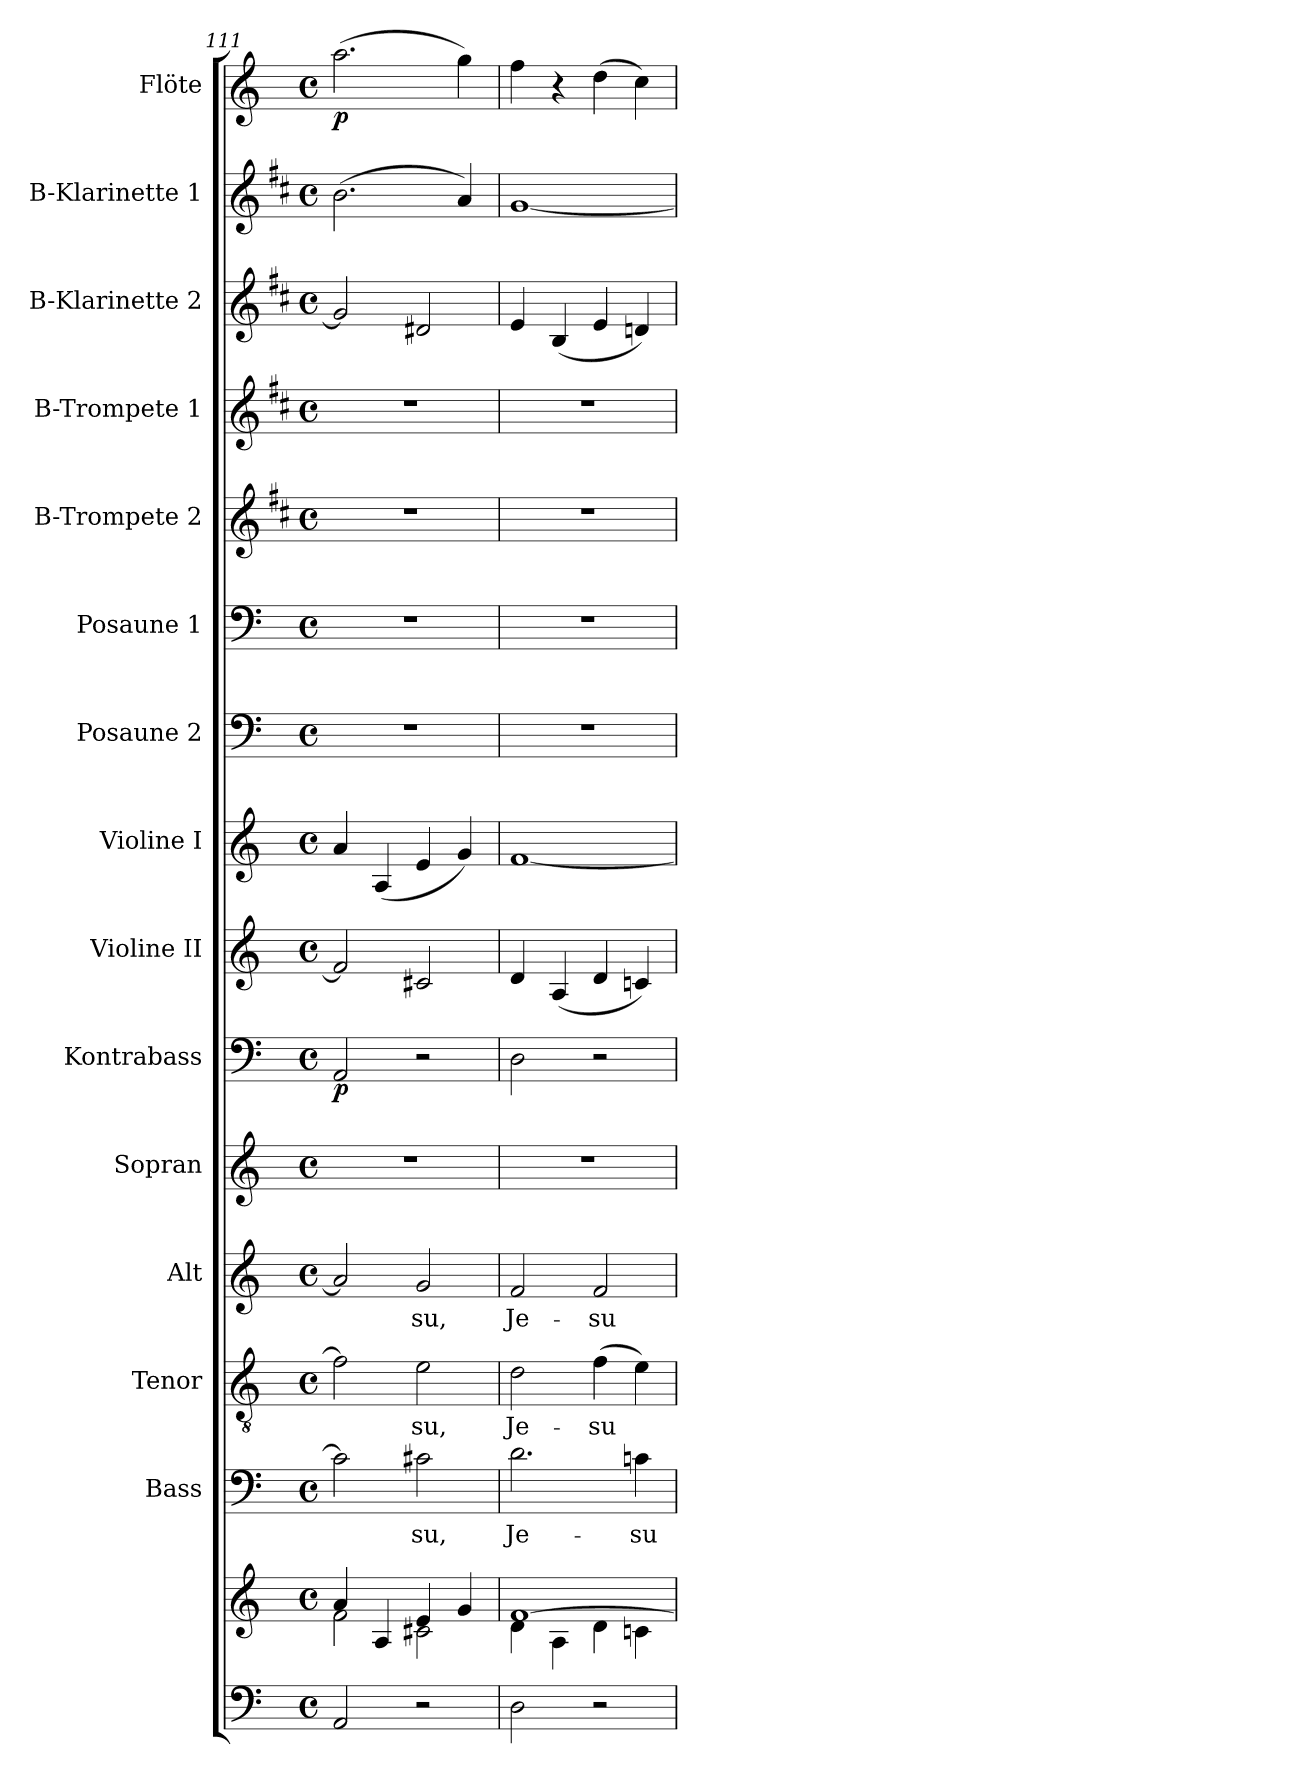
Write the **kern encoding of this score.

**kern	**kern	**kern	**text	**kern	**text	**kern	**text	**kern	**kern	**dynam	**kern	**kern	**kern	**kern	**kern	**kern	**kern	**kern	**kern	**dynam
*part15	*part15	*part14	*part14	*part13	*part13	*part12	*part12	*part11	*part10	*part10	*part9	*part8	*part7	*part6	*part5	*part4	*part3	*part2	*part1	*part1
*staff16	*staff15	*staff14	*staff14	*staff13	*staff13	*staff12	*staff12	*staff11	*staff10	*staff10	*staff9	*staff8	*staff7	*staff6	*staff5	*staff4	*staff3	*staff2	*staff1	*staff1
*	*	*I"Bass	*	*I"Tenor	*	*I"Alt	*	*I"Sopran	*I"Kontrabass	*	*I"Violine II	*I"Violine I	*I"Posaune 2	*I"Posaune 1	*I"B-Trompete 2	*I"B-Trompete 1	*I"B-Klarinette 2	*I"B-Klarinette 1	*I"Flöte	*
*	*	*I'B.	*	*I'T.	*	*I'A.	*	*I'S.	*I'Kb.	*	*I'Vl. II	*I'Vl. I	*I'Pos. 2	*I'Pos. 1	*I'B Trp. 2	*I'B Trp. 1	*I'B Kl. 2	*I'B Kl. 1	*I'Fl.	*
*clefF4	*clefG2	*clefF4	*	*clefGv2	*	*clefG2	*	*clefG2	*clefF4	*	*clefG2	*clefG2	*clefF4	*clefF4	*clefG2	*clefG2	*clefG2	*clefG2	*clefG2	*
*	*	*	*	*	*	*	*	*	*ITrd7c12	*	*	*	*	*	*ITrd1c2	*ITrd1c2	*ITrd1c2	*ITrd1c2	*	*
*k[]	*k[]	*k[]	*	*k[]	*	*k[]	*	*k[]	*k[]	*	*k[]	*k[]	*k[]	*k[]	*k[]	*k[]	*k[]	*k[]	*k[]	*
*C:	*C:	*C:	*	*C:	*	*C:	*	*C:	*C:	*	*C:	*C:	*C:	*C:	*C:	*C:	*C:	*C:	*C:	*
*M4/4	*M4/4	*M4/4	*	*M4/4	*	*M4/4	*	*M4/4	*M4/4	*	*M4/4	*M4/4	*M4/4	*M4/4	*M4/4	*M4/4	*M4/4	*M4/4	*M4/4	*
*met(c)	*met(c)	*met(c)	*	*met(c)	*	*met(c)	*	*met(c)	*met(c)	*	*met(c)	*met(c)	*met(c)	*met(c)	*met(c)	*met(c)	*met(c)	*met(c)	*met(c)	*
=111	=111	=111	=111	=111	=111	=111	=111	=111	=111	=111	=111	=111	=111	=111	=111	=111	=111	=111	=111	=111
*	*^	*	*	*	*	*	*	*	*	*	*	*	*	*	*	*	*	*	*	*
!	!	!	!	!	!	!	!	!	!	!	!LO:DY:b	!	!	!	!	!	!	!	!	!	!LO:DY:b
2AA/	4a/	2f\	2c\]	.	2f\]	.	2a/]	.	1r	2AAA/	p	2f/]	4a/	1r	1r	1r	1r	2f/]	(>2.a\	(>2.aa\	p
.	4A/	.	.	.	.	.	.	.	.	.	.	.	(<4A/	.	.	.	.	.	.	.	.
!	!	!	!	!LO:LY:b	!	!LO:LY:b	!	!LO:LY:b	!	!	!	!	!	!	!	!	!	!	!	!	!
2r	4e/	2c#X\	2c#X\	-su,	2e\	-su,	2g/	-su,	.	2r	.	2c#X/	4e/	.	.	.	.	2c#X/	.	.	.
.	4g/	.	.	.	.	.	.	.	.	.	.	.	4g/)	.	.	.	.	.	4g/)	4gg\)	.
=112	=112	=112	=112	=112	=112	=112	=112	=112	=112	=112	=112	=112	=112	=112	=112	=112	=112	=112	=112	=112	=112
!	!	!	!	!LO:LY:b	!	!LO:LY:b	!	!LO:LY:b	!	!	!	!	!	!	!	!	!	!	!	!	!
2D\	[>1f	4d\	2.d\	Je-	2d\	Je-	2f/	Je-	1r	2DD\	.	4d/	[1f	1r	1r	1r	1r	4d/	[1f	4ff\	.
.	.	4A\	.	.	.	.	.	.	.	.	.	(<4A/	.	.	.	.	.	(<4A/	.	4r	.
!	!	!	!	!	!	!LO:LY:b	!	!LO:LY:b	!	!	!	!	!	!	!	!	!	!	!	!	!
2r	.	4d\	.	.	(>4f\	-su	2f/	-su	.	2r	.	4d/	.	.	.	.	.	4d/	.	(>4dd\	.
!	!	!	!	!LO:LY:b	!	!	!	!	!	!	!	!	!	!	!	!	!	!	!	!	!
.	.	4cn\	4cn\	-su	4e\)	.	.	.	.	.	.	4cn/)	.	.	.	.	.	4cn/)	.	4cc\)	.
*	*v	*v	*	*	*	*	*	*	*	*	*	*	*	*	*	*	*	*	*	*	*
=	=	=	=	=	=	=	=	=	=	=	=	=	=	=	=	=	=	=	=	=
*-	*-	*-	*-	*-	*-	*-	*-	*-	*-	*-	*-	*-	*-	*-	*-	*-	*-	*-	*-	*-
